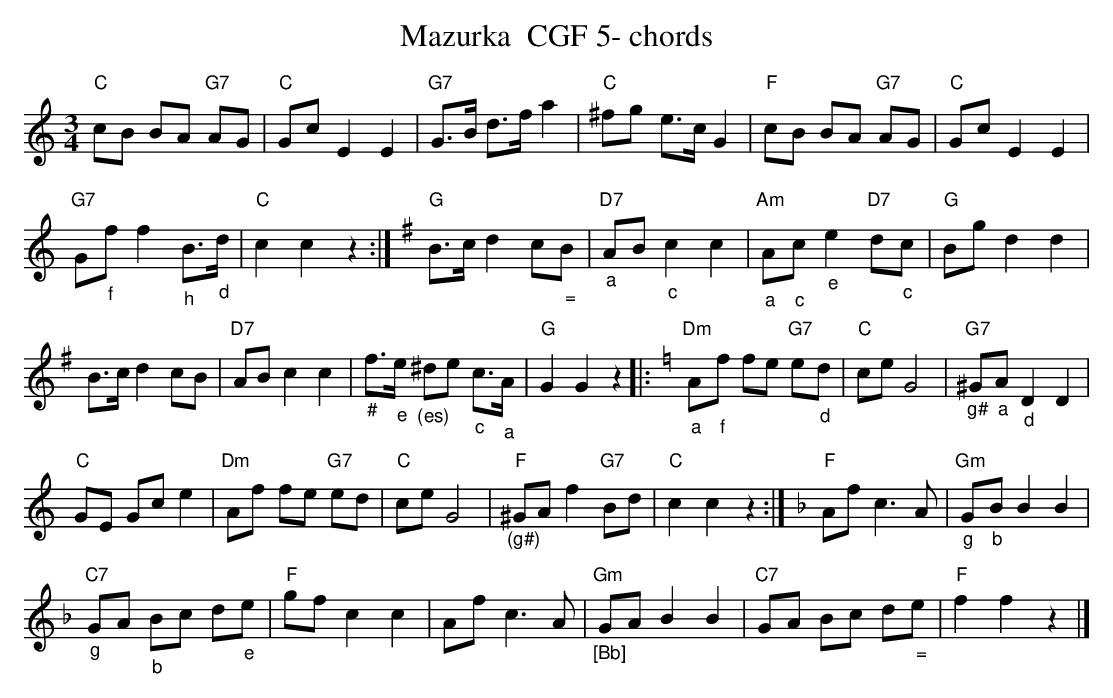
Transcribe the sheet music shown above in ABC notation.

X:1
T:Mazurka  CGF 5- chords
M:3/4
L:1/8
K:Cmaj%%MIDI gchordon
"C"cB BA "G7"AG | "C"GcE2E2 | "G7"G>B d>fa2 | "C"^fg e>cG2 | "F"cB BA "G7"AG | "C"GcE2E2 |
"G7"G"_f"ff2"_h"B>"_d"d | "C"c2c2z2 :| [K:Gmaj] "G"B>cd2c"_ ="B | "D7""_a"AB"_c"c2c2 | "Am""_a"A"_c"c"_e"e2"D7"d"_c"c | "G"Bgd2d2 |
B>cd2cB | "D7"ABc2c2 | "_#"f>"_e"e "_(es)"^de "_c"c>"_a"A | "G"G2G2z2 |: [K:Cmaj] "Dm""_a"A"_f"f fe "G7"e"_d"d | "C"ceG4 | "G7""_g#"^G"_a"A"_d"D2D2 |
"C"GE Gce2 | "Dm"Af fe "G7"ed | "C"ceG4 | "F""_(g#)"^GAf2"G7"Bd | "C"c2c2z2 :| [K:Fmaj] "F"Afc3A | "Gm""_g"G"_b"BB2B2 |
"C7""_g"GA "_b"Bc d"_e"e | "F"gfc2c2 | Afc3A | "Gm""_[Bb]"GAB2B2 | "C7"GA Bc d"_ ="e | "F"f2f2z2 |]
